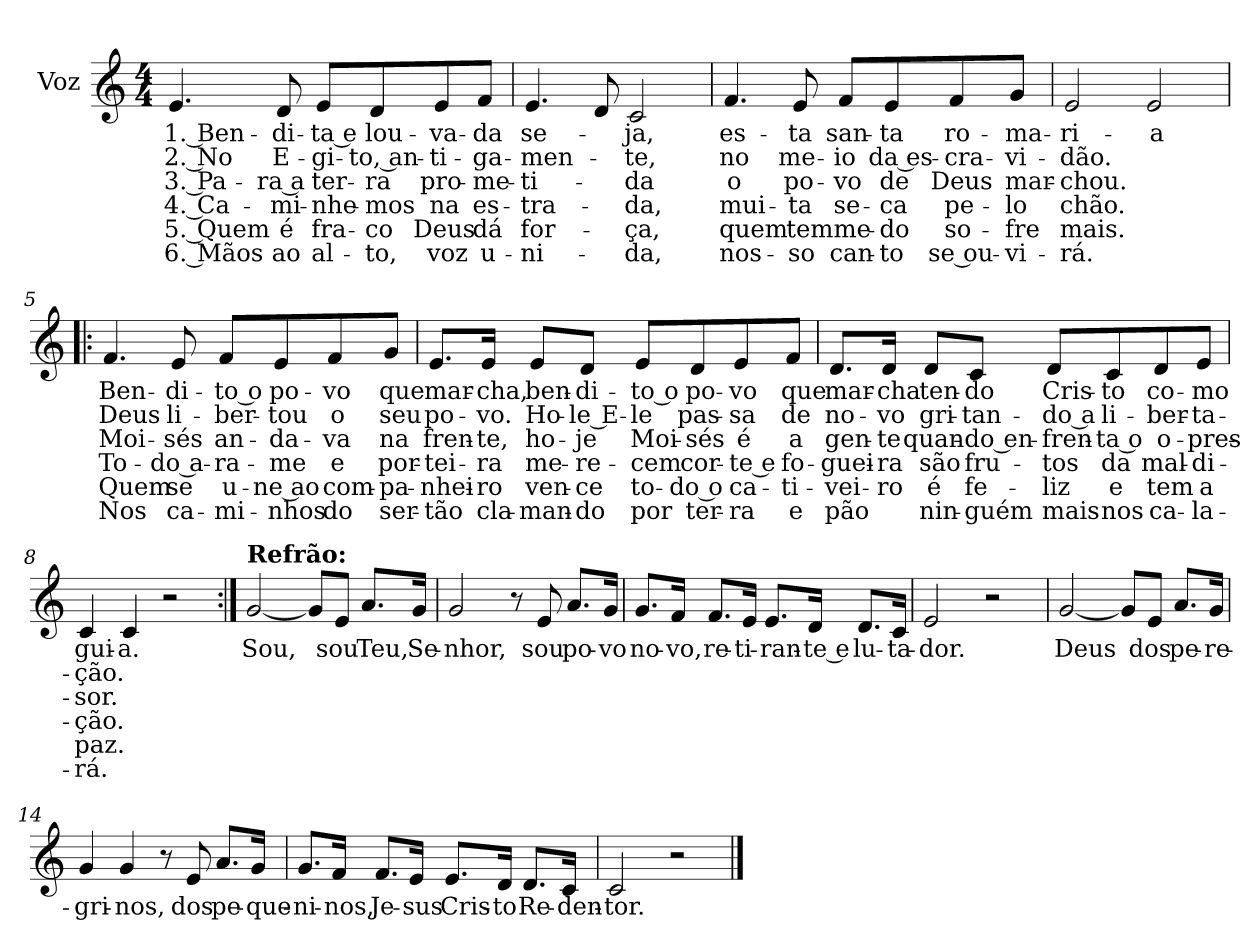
**kern	**text	**text	**text	**text	**text	**text
*part1	*part1	*part1	*part1	*part1	*part1	*part1
*staff1	*staff1	*staff1	*staff1	*staff1	*staff1	*staff1
*I"Voz	*	*	*	*	*	*
*I'Vo.	*	*	*	*	*	*
*clefG2	*	*	*	*	*	*
*k[]	*	*	*	*	*	*
*M4/4	*	*	*	*	*	*
*MM100	*	*	*	*	*	*
=1	=1	=1	=1	=1	=1	=1
!	!LO:LY:b	!LO:LY:b	!LO:LY:b	!LO:LY:b	!LO:LY:b	!LO:LY:b
4.e/	1. Ben-	2. No	3. Pa-	4. Ca-	5. Quem	6. Mãos
!	!LO:LY:b	!LO:LY:b	!LO:LY:b	!LO:LY:b	!LO:LY:b	!LO:LY:b
8d/	-di-	E-	-ra a	-mi-	é	ao
!	!LO:LY:b	!LO:LY:b	!LO:LY:b	!LO:LY:b	!LO:LY:b	!LO:LY:b
8e/L	-ta e	-gi-	ter-	-nhe-	fra-	al-
!	!LO:LY:b	!LO:LY:b	!LO:LY:b	!LO:LY:b	!LO:LY:b	!LO:LY:b
8d/	lou-	-to, an-	-ra	-mos	-co	-to,
!	!LO:LY:b	!LO:LY:b	!LO:LY:b	!LO:LY:b	!LO:LY:b	!LO:LY:b
8e/	-va-	-ti-	pro-	na	Deus	voz
!	!LO:LY:b	!LO:LY:b	!LO:LY:b	!LO:LY:b	!LO:LY:b	!LO:LY:b
8f/J	-da	-ga-	-me-	es-	dá	u-
=2	=2	=2	=2	=2	=2	=2
!	!LO:LY:b	!LO:LY:b	!LO:LY:b	!LO:LY:b	!LO:LY:b	!LO:LY:b
4.e/	se-	-men-	-ti-	-tra-	for-	-ni-
8d/	.	.	.	.	.	.
!	!LO:LY:b	!LO:LY:b	!LO:LY:b	!LO:LY:b	!LO:LY:b	!LO:LY:b
2c/	-ja,	-te,	-da	-da,	-ça,	-da,
=3	=3	=3	=3	=3	=3	=3
!	!LO:LY:b	!LO:LY:b	!LO:LY:b	!LO:LY:b	!LO:LY:b	!LO:LY:b
4.f/	es-	no	o	mui-	quem	nos-
!	!LO:LY:b	!LO:LY:b	!LO:LY:b	!LO:LY:b	!LO:LY:b	!LO:LY:b
8e/	-ta	me-	po-	-ta	tem	-so
!	!LO:LY:b	!LO:LY:b	!LO:LY:b	!LO:LY:b	!LO:LY:b	!LO:LY:b
8f/L	san-	-io	-vo	se-	me-	can-
!	!LO:LY:b	!LO:LY:b	!LO:LY:b	!LO:LY:b	!LO:LY:b	!LO:LY:b
8e/	-ta	da es-	de	-ca	-do	-to
!	!LO:LY:b	!LO:LY:b	!LO:LY:b	!LO:LY:b	!LO:LY:b	!LO:LY:b
8f/	ro-	-cra-	Deus	pe-	so-	se ou-
!	!LO:LY:b	!LO:LY:b	!LO:LY:b	!LO:LY:b	!LO:LY:b	!LO:LY:b
8g/J	-ma-	-vi-	mar-	-lo	-fre	-vi-
!!LO:LB:g=z
=4	=4	=4	=4	=4	=4	=4
!	!LO:LY:b	!LO:LY:b	!LO:LY:b	!LO:LY:b	!LO:LY:b	!LO:LY:b
2e/	-ri-	-dão.	-chou.	chão.	mais.	-rá.
!	!LO:LY:b	!	!	!	!	!
2e/	-a	.	.	.	.	.
=5!|:	=5!|:	=5!|:	=5!|:	=5!|:	=5!|:	=5!|:
!	!LO:LY:b	!LO:LY:b	!LO:LY:b	!LO:LY:b	!LO:LY:b	!LO:LY:b
4.f/	Ben-	Deus	Moi-	To-	Quem	Nos
!	!LO:LY:b	!LO:LY:b	!LO:LY:b	!LO:LY:b	!LO:LY:b	!LO:LY:b
8e/	-di-	li-	-sés	-do a-	se	ca-
!	!LO:LY:b	!LO:LY:b	!LO:LY:b	!LO:LY:b	!LO:LY:b	!LO:LY:b
8f/L	-to o	-ber-	an-	-ra-	u-	-mi-
!	!LO:LY:b	!LO:LY:b	!LO:LY:b	!LO:LY:b	!LO:LY:b	!LO:LY:b
8e/	po-	-tou	-da-	-me	-ne ao	-nhos
!	!LO:LY:b	!LO:LY:b	!LO:LY:b	!LO:LY:b	!LO:LY:b	!LO:LY:b
8f/	-vo	o	-va	e	com-	do
!	!LO:LY:b	!LO:LY:b	!LO:LY:b	!LO:LY:b	!LO:LY:b	!LO:LY:b
8g/J	que	seu	na	por-	-pa-	ser-
=6	=6	=6	=6	=6	=6	=6
!	!LO:LY:b	!LO:LY:b	!LO:LY:b	!LO:LY:b	!LO:LY:b	!LO:LY:b
8.e/L	mar-	po-	fren-	-tei-	-nhei-	-tão
!	!LO:LY:b	!LO:LY:b	!LO:LY:b	!LO:LY:b	!LO:LY:b	!LO:LY:b
16e/Jk	-cha,	-vo.	-te,	-ra	-ro	cla-
!	!LO:LY:b	!LO:LY:b	!LO:LY:b	!LO:LY:b	!LO:LY:b	!LO:LY:b
8e/L	ben-	Ho-	ho-	me-	ven-	-man-
!	!LO:LY:b	!LO:LY:b	!LO:LY:b	!LO:LY:b	!LO:LY:b	!LO:LY:b
8d/J	-di-	-le E-	-je	-re-	-ce	-do
!	!LO:LY:b	!LO:LY:b	!LO:LY:b	!LO:LY:b	!LO:LY:b	!LO:LY:b
8e/L	-to o	-le	Moi-	-cem	to-	por
!	!LO:LY:b	!LO:LY:b	!LO:LY:b	!LO:LY:b	!LO:LY:b	!LO:LY:b
8d/	po-	pas-	-sés	cor-	-do o	ter-
!	!LO:LY:b	!LO:LY:b	!LO:LY:b	!LO:LY:b	!LO:LY:b	!LO:LY:b
8e/	-vo	-sa	é	-te e	ca-	-ra
!	!LO:LY:b	!LO:LY:b	!LO:LY:b	!LO:LY:b	!LO:LY:b	!LO:LY:b
8f/J	que	de	a	fo-	-ti-	e
!!LO:LB:g=z
=7	=7	=7	=7	=7	=7	=7
!	!LO:LY:b	!LO:LY:b	!LO:LY:b	!LO:LY:b	!LO:LY:b	!LO:LY:b
8.d/L	mar-	no-	gen-	-guei-	-vei-	pão
!	!LO:LY:b	!LO:LY:b	!LO:LY:b	!LO:LY:b	!LO:LY:b	!
16d/Jk	-cha	-vo	-te	-ra	-ro	.
!	!LO:LY:b	!LO:LY:b	!LO:LY:b	!LO:LY:b	!LO:LY:b	!LO:LY:b
8d/L	ten-	gri-	quan-	são	é	nin-
!	!LO:LY:b	!LO:LY:b	!LO:LY:b	!LO:LY:b	!LO:LY:b	!LO:LY:b
8c/J	-do	-tan-	-do en-	fru-	fe-	-guém
!	!LO:LY:b	!LO:LY:b	!LO:LY:b	!LO:LY:b	!LO:LY:b	!LO:LY:b
8d/L	Cris-	-do a	-fren-	-tos	-liz	mais
!	!LO:LY:b	!LO:LY:b	!LO:LY:b	!LO:LY:b	!LO:LY:b	!LO:LY:b
8c/	-to	li-	-ta o	da	e	nos
!	!LO:LY:b	!LO:LY:b	!LO:LY:b	!LO:LY:b	!LO:LY:b	!LO:LY:b
8d/	co-	-ber-	o-	mal-	tem	ca-
!	!LO:LY:b	!LO:LY:b	!LO:LY:b	!LO:LY:b	!LO:LY:b	!LO:LY:b
8e/J	-mo	-ta-	-pres-	-di-	a	-la-
=8	=8	=8	=8	=8	=8	=8
!	!LO:LY:b	!LO:LY:b	!LO:LY:b	!LO:LY:b	!LO:LY:b	!LO:LY:b
4c/	gui-	-ção.	-sor.	-ção.	paz.	-rá.
!	!LO:LY:b	!	!	!	!	!
4c/	-a.	.	.	.	.	.
2r	.	.	.	.	.	.
!!LO:LB:g=z
=9:|!	=9:|!	=9:|!	=9:|!	=9:|!	=9:|!	=9:|!
!LO:TX:a:B:t=Refrão&colon;	!	!	!	!	!	!
!	!LO:LY:b	!	!	!	!	!
[2g/	Sou,	.	.	.	.	.
8g/L]	.	.	.	.	.	.
!	!LO:LY:b	!	!	!	!	!
8e/J	sou	.	.	.	.	.
!	!LO:LY:b	!	!	!	!	!
8.a/L	Teu,	.	.	.	.	.
!	!LO:LY:b	!	!	!	!	!
16g/Jk	Se-	.	.	.	.	.
=10	=10	=10	=10	=10	=10	=10
!	!LO:LY:b	!	!	!	!	!
2g/	-nhor,	.	.	.	.	.
8r	.	.	.	.	.	.
!	!LO:LY:b	!	!	!	!	!
8e/	sou	.	.	.	.	.
!	!LO:LY:b	!	!	!	!	!
8.a/L	po-	.	.	.	.	.
!	!LO:LY:b	!	!	!	!	!
16g/Jk	-vo	.	.	.	.	.
=11	=11	=11	=11	=11	=11	=11
!	!LO:LY:b	!	!	!	!	!
8.g/L	no-	.	.	.	.	.
!	!LO:LY:b	!	!	!	!	!
16f/Jk	-vo,	.	.	.	.	.
!	!LO:LY:b	!	!	!	!	!
8.f/L	re-	.	.	.	.	.
!	!LO:LY:b	!	!	!	!	!
16e/Jk	-ti-	.	.	.	.	.
!	!LO:LY:b	!	!	!	!	!
8.e/L	-ran-	.	.	.	.	.
!	!LO:LY:b	!	!	!	!	!
16d/Jk	-te e	.	.	.	.	.
!	!LO:LY:b	!	!	!	!	!
8.d/L	lu-	.	.	.	.	.
!	!LO:LY:b	!	!	!	!	!
16c/Jk	-ta-	.	.	.	.	.
=12	=12	=12	=12	=12	=12	=12
!	!LO:LY:b	!	!	!	!	!
2e/	-dor.	.	.	.	.	.
2r	.	.	.	.	.	.
!!LO:LB:g=z
=13	=13	=13	=13	=13	=13	=13
!	!LO:LY:b	!	!	!	!	!
[2g/	Deus	.	.	.	.	.
8g/L]	.	.	.	.	.	.
!	!LO:LY:b	!	!	!	!	!
8e/J	dos	.	.	.	.	.
!	!LO:LY:b	!	!	!	!	!
8.a/L	pe-	.	.	.	.	.
!	!LO:LY:b	!	!	!	!	!
16g/Jk	-re-	.	.	.	.	.
=14	=14	=14	=14	=14	=14	=14
!	!LO:LY:b	!	!	!	!	!
4g/	-gri-	.	.	.	.	.
!	!LO:LY:b	!	!	!	!	!
4g/	-nos,	.	.	.	.	.
8r	.	.	.	.	.	.
!	!LO:LY:b	!	!	!	!	!
8e/	dos	.	.	.	.	.
!	!LO:LY:b	!	!	!	!	!
8.a/L	pe-	.	.	.	.	.
!	!LO:LY:b	!	!	!	!	!
16g/Jk	-que-	.	.	.	.	.
=15	=15	=15	=15	=15	=15	=15
!	!LO:LY:b	!	!	!	!	!
8.g/L	-ni-	.	.	.	.	.
!	!LO:LY:b	!	!	!	!	!
16f/Jk	-nos,	.	.	.	.	.
!	!LO:LY:b	!	!	!	!	!
8.f/L	Je-	.	.	.	.	.
!	!LO:LY:b	!	!	!	!	!
16e/Jk	-sus	.	.	.	.	.
!	!LO:LY:b	!	!	!	!	!
8.e/L	Cris-	.	.	.	.	.
!	!LO:LY:b	!	!	!	!	!
16d/Jk	-to	.	.	.	.	.
!	!LO:LY:b	!	!	!	!	!
8.d/L	Re-	.	.	.	.	.
!	!LO:LY:b	!	!	!	!	!
16c/Jk	-den-	.	.	.	.	.
=16	=16	=16	=16	=16	=16	=16
!	!LO:LY:b	!	!	!	!	!
2c/	-tor.	.	.	.	.	.
2r	.	.	.	.	.	.
==	==	==	==	==	==	==
*-	*-	*-	*-	*-	*-	*-
